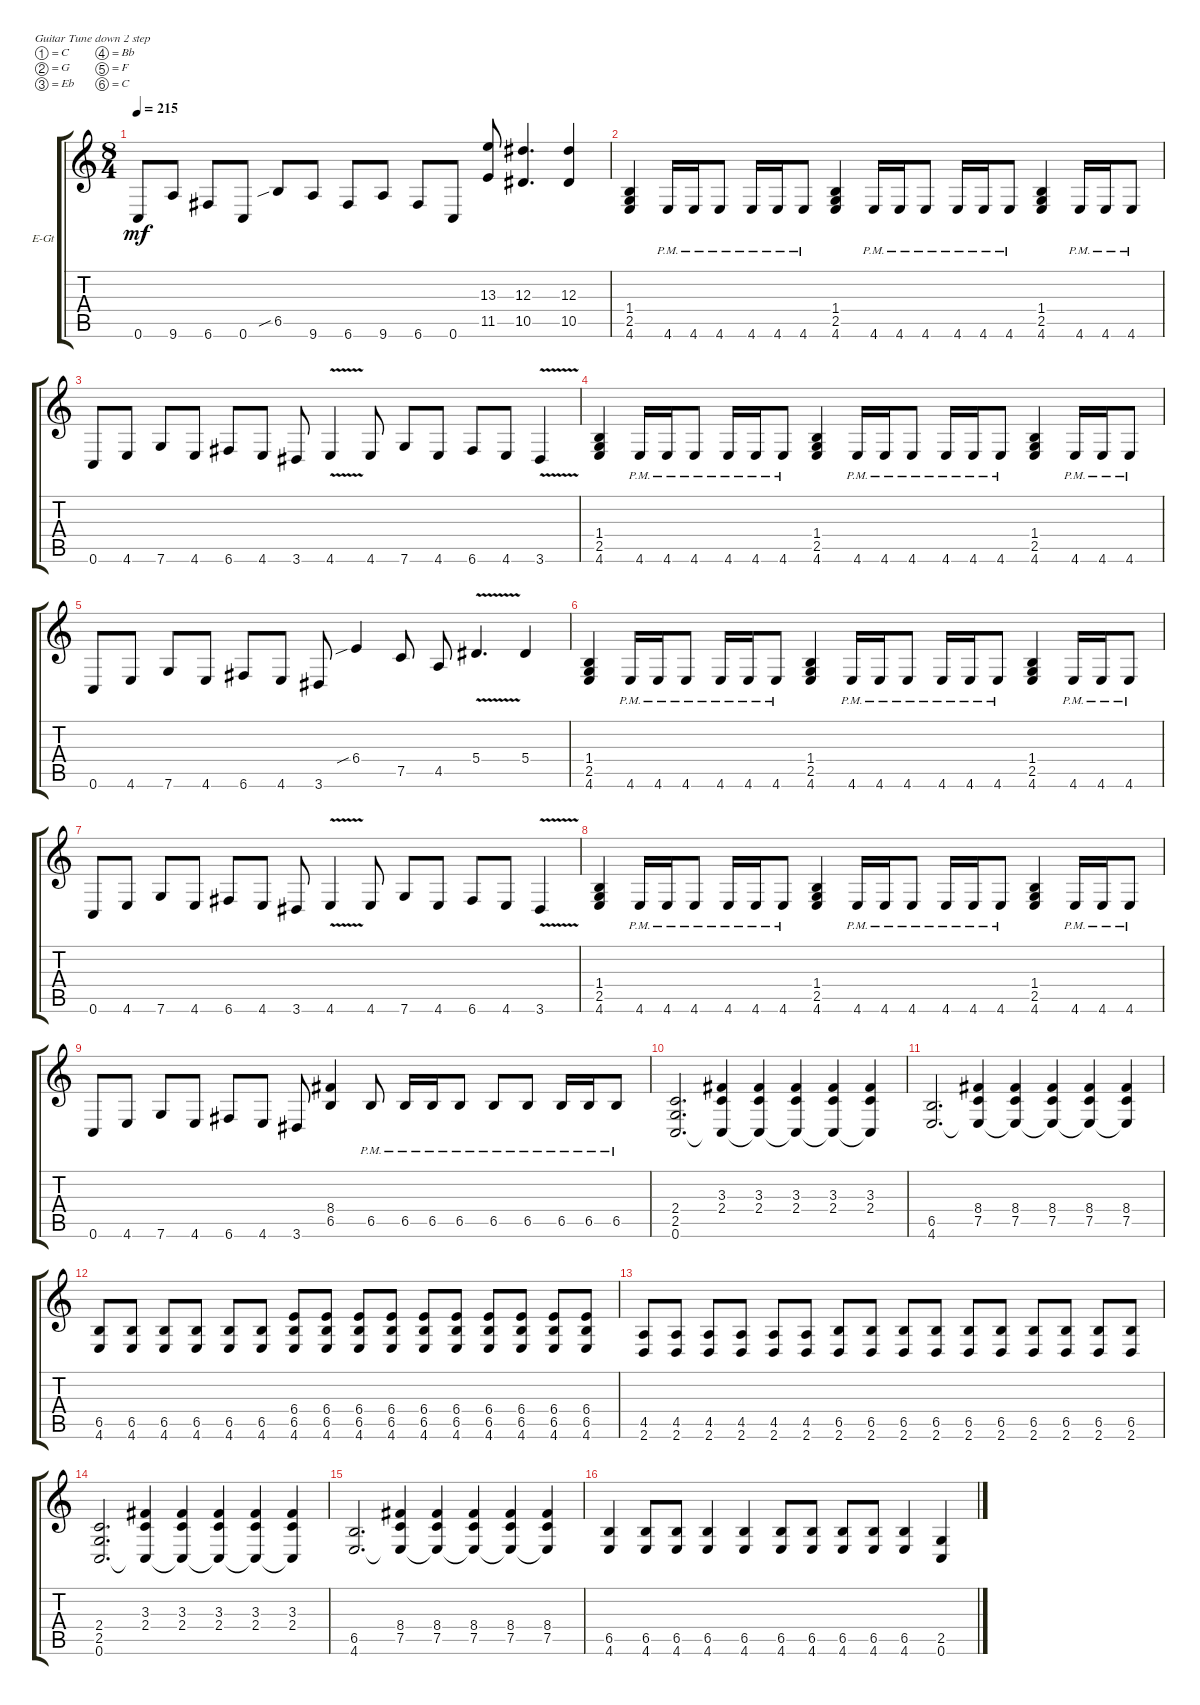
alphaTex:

\defaultSystemsLayout 4
\bracketExtendMode groupsimilarinstruments
\firstSystemTrackNameOrientation horizontal
\otherSystemsTrackNameOrientation horizontal
\track ("Brian Eschbach" "E-Gt") {instrument electricguitarclean}
\staff {score tabs}
\tuning (C4 G3 Eb3 Bb2 F2 C2)
\ts (8 4)
\tempo 215
\clef g2
\ks c
0.6.8{dy mf} 9.6.8 6.6.8 0.6.8 6.5{sib}.8 9.6.8 6.6.8 9.6.8 6.6.8 0.6.8 (11.5 13.3).8 (10.5 12.3).4{d} (10.5 12.3).4 |
(4.6 2.5 1.4).4 4.6{pm}.16 4.6{pm}.16 4.6{pm}.8 4.6{pm}.16 4.6{pm}.16 4.6{pm}.8 (4.6 2.5 1.4).4 4.6{pm}.16 4.6{pm}.16 4.6{pm}.8 4.6{pm}.16 4.6{pm}.16 4.6{pm}.8 (4.6 2.5 1.4).4 4.6{pm}.16 4.6{pm}.16 4.6{pm}.8 |
0.6.8 4.6.8 7.6.8 4.6.8 6.6.8 4.6.8 3.6.8 4.6{v}.4 4.6.8 7.6.8 4.6.8 6.6.8 4.6.8 3.6{v}.4 |
(4.6 2.5 1.4).4 4.6{pm}.16 4.6{pm}.16 4.6{pm}.8 4.6{pm}.16 4.6{pm}.16 4.6{pm}.8 (4.6 2.5 1.4).4 4.6{pm}.16 4.6{pm}.16 4.6{pm}.8 4.6{pm}.16 4.6{pm}.16 4.6{pm}.8 (4.6 2.5 1.4).4 4.6{pm}.16 4.6{pm}.16 4.6{pm}.8 |
0.6.8 4.6.8 7.6.8 4.6.8 6.6.8 4.6.8 3.6.8 6.4{sib}.4 7.5.8 4.5.8 5.4{v}.4{d} 5.4.4 |
(4.6 2.5 1.4).4 4.6{pm}.16 4.6{pm}.16 4.6{pm}.8 4.6{pm}.16 4.6{pm}.16 4.6{pm}.8 (4.6 2.5 1.4).4 4.6{pm}.16 4.6{pm}.16 4.6{pm}.8 4.6{pm}.16 4.6{pm}.16 4.6{pm}.8 (4.6 2.5 1.4).4 4.6{pm}.16 4.6{pm}.16 4.6{pm}.8 |
0.6.8 4.6.8 7.6.8 4.6.8 6.6.8 4.6.8 3.6.8 4.6{v}.4 4.6.8 7.6.8 4.6.8 6.6.8 4.6.8 3.6{v}.4 |
(4.6 2.5 1.4).4 4.6{pm}.16 4.6{pm}.16 4.6{pm}.8 4.6{pm}.16 4.6{pm}.16 4.6{pm}.8 (4.6 2.5 1.4).4 4.6{pm}.16 4.6{pm}.16 4.6{pm}.8 4.6{pm}.16 4.6{pm}.16 4.6{pm}.8 (4.6 2.5 1.4).4 4.6{pm}.16 4.6{pm}.16 4.6{pm}.8 |
0.6.8 4.6.8 7.6.8 4.6.8 6.6.8 4.6.8 3.6.8 (6.5 8.4).4 6.5{pm}.8 6.5{pm}.16 6.5{pm}.16 6.5{pm}.8 6.5{pm}.8 6.5{pm}.8 6.5{pm}.16 6.5{pm}.16 6.5{pm}.8 |
(0.6 2.5 2.4).2{d} (2.4 3.3 0.6{t}).4 (2.4 3.3 0.6{t}).4 (2.4 3.3 0.6{t}).4 (2.4 3.3 0.6{t}).4 (2.4 3.3 0.6{t}).4 |
(4.6 6.5).2{d} (7.5 8.4 4.6{t}).4 (7.5 8.4 4.6{t}).4 (7.5 8.4 4.6{t}).4 (7.5 8.4 4.6{t}).4 (7.5 8.4 4.6{t}).4 |
(4.6 6.5).8 (4.6 6.5).8 (4.6 6.5).8 (4.6 6.5).8 (4.6 6.5).8 (4.6 6.5).8 (4.6 6.5 6.4).8 (4.6 6.5 6.4).8 (6.5 6.4 4.6).8 (6.5 6.4 4.6).8 (6.5 6.4 4.6).8 (6.5 6.4 4.6).8 (6.5 6.4 4.6).8 (6.5 6.4 4.6).8 (6.5 6.4 4.6).8 (6.5 6.4 4.6).8 |
(2.6 4.5).8 (2.6 4.5).8 (2.6 4.5).8 (2.6 4.5).8 (2.6 4.5).8 (2.6 4.5).8 (2.6 6.5).8 (2.6 6.5).8 (2.6 6.5).8 (2.6 6.5).8 (2.6 6.5).8 (2.6 6.5).8 (2.6 6.5).8 (2.6 6.5).8 (2.6 6.5).8 (2.6 6.5).8 |
(0.6 2.5 2.4).2{d} (2.4 3.3 0.6{t}).4 (2.4 3.3 0.6{t}).4 (2.4 3.3 0.6{t}).4 (2.4 3.3 0.6{t}).4 (2.4 3.3 0.6{t}).4 |
(4.6 6.5).2{d} (7.5 8.4 4.6{t}).4 (7.5 8.4 4.6{t}).4 (7.5 8.4 4.6{t}).4 (7.5 8.4 4.6{t}).4 (7.5 8.4 4.6{t}).4 |
(4.6 6.5).4 (4.6 6.5).8 (4.6 6.5).8 (4.6 6.5).4 (4.6 6.5).4 (4.6 6.5).8 (4.6 6.5).8 (4.6 6.5).8 (4.6 6.5).8 (4.6 6.5).4 (0.6 2.5).4
